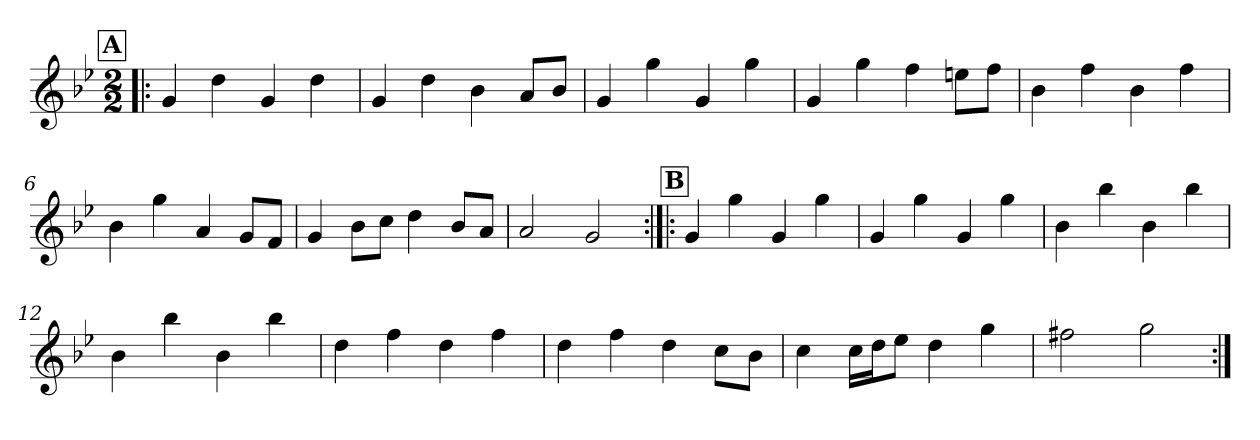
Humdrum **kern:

**kern
*part1
*staff1
*clefG2
*k[b-e-]
*g:
*M2/2
*MM220
!!LO:REH:place=s1:a:B:fs=14:t=A
=1!|:
4g/
4dd\
4g/
4dd\
=2
4g/
4dd\
4b-\
8a/L
8b-/J
=3
4g/
4gg\
4g/
4gg\
=4
4g/
4gg\
4ff\
8een\L
8ff\J
=5
4b-\
4ff\
4b-\
4ff\
=6
4b-\
4gg\
4a/
8g/L
8f/J
=7
4g/
8b-\L
8cc\J
4dd\
8b-/L
8a/J
=8
2a/
2g/
!!LO:LB:g=z
!!LO:REH:place=s1:a:B:fs=14:t=B
=9:|!|:
4g/
4gg\
4g/
4gg\
=10
4g/
4gg\
4g/
4gg\
=11
4b-\
4bb-\
4b-\
4bb-\
=12
4b-\
4bb-\
4b-\
4bb-\
=13
4dd\
4ff\
4dd\
4ff\
=14
4dd\
4ff\
4dd\
8cc\L
8b-\J
=15
4cc\
16cc\LL
16dd\J
8ee-\J
4dd\
4gg\
=16
2ff#X\
2gg\
=:|!
*-
